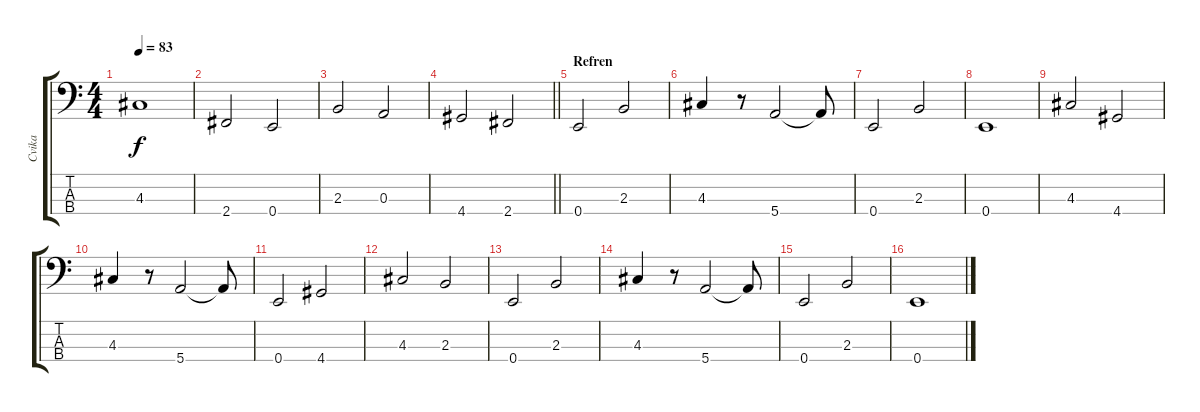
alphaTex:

\track ("Cvika" "Cvika") {instrument electricbassfinger}
\staff {score tabs}
\tuning (G2 D2 A1 E1) {hide}
\ts (4 4)
\tempo 83
\clef f4
\ks c
4.3.1{dy f} |
2.4.2 0.4.2 |
2.3.2 0.3.2 |
\barLineRight lightlight
4.4.2 2.4.2 |
\section ("" "Refren")
0.4.2 2.3.2 |
4.3.4 r.8 5.4.2 5.4{t}.8 |
0.4.2 2.3.2 |
0.4.1 |
4.3.2 4.4.2 |
4.3.4 r.8 5.4.2 5.4{t}.8 |
0.4.2 4.4.2 |
4.3.2 2.3.2 |
0.4.2 2.3.2 |
4.3.4 r.8 5.4.2 5.4{t}.8 |
0.4.2 2.3.2 |
0.4.1
